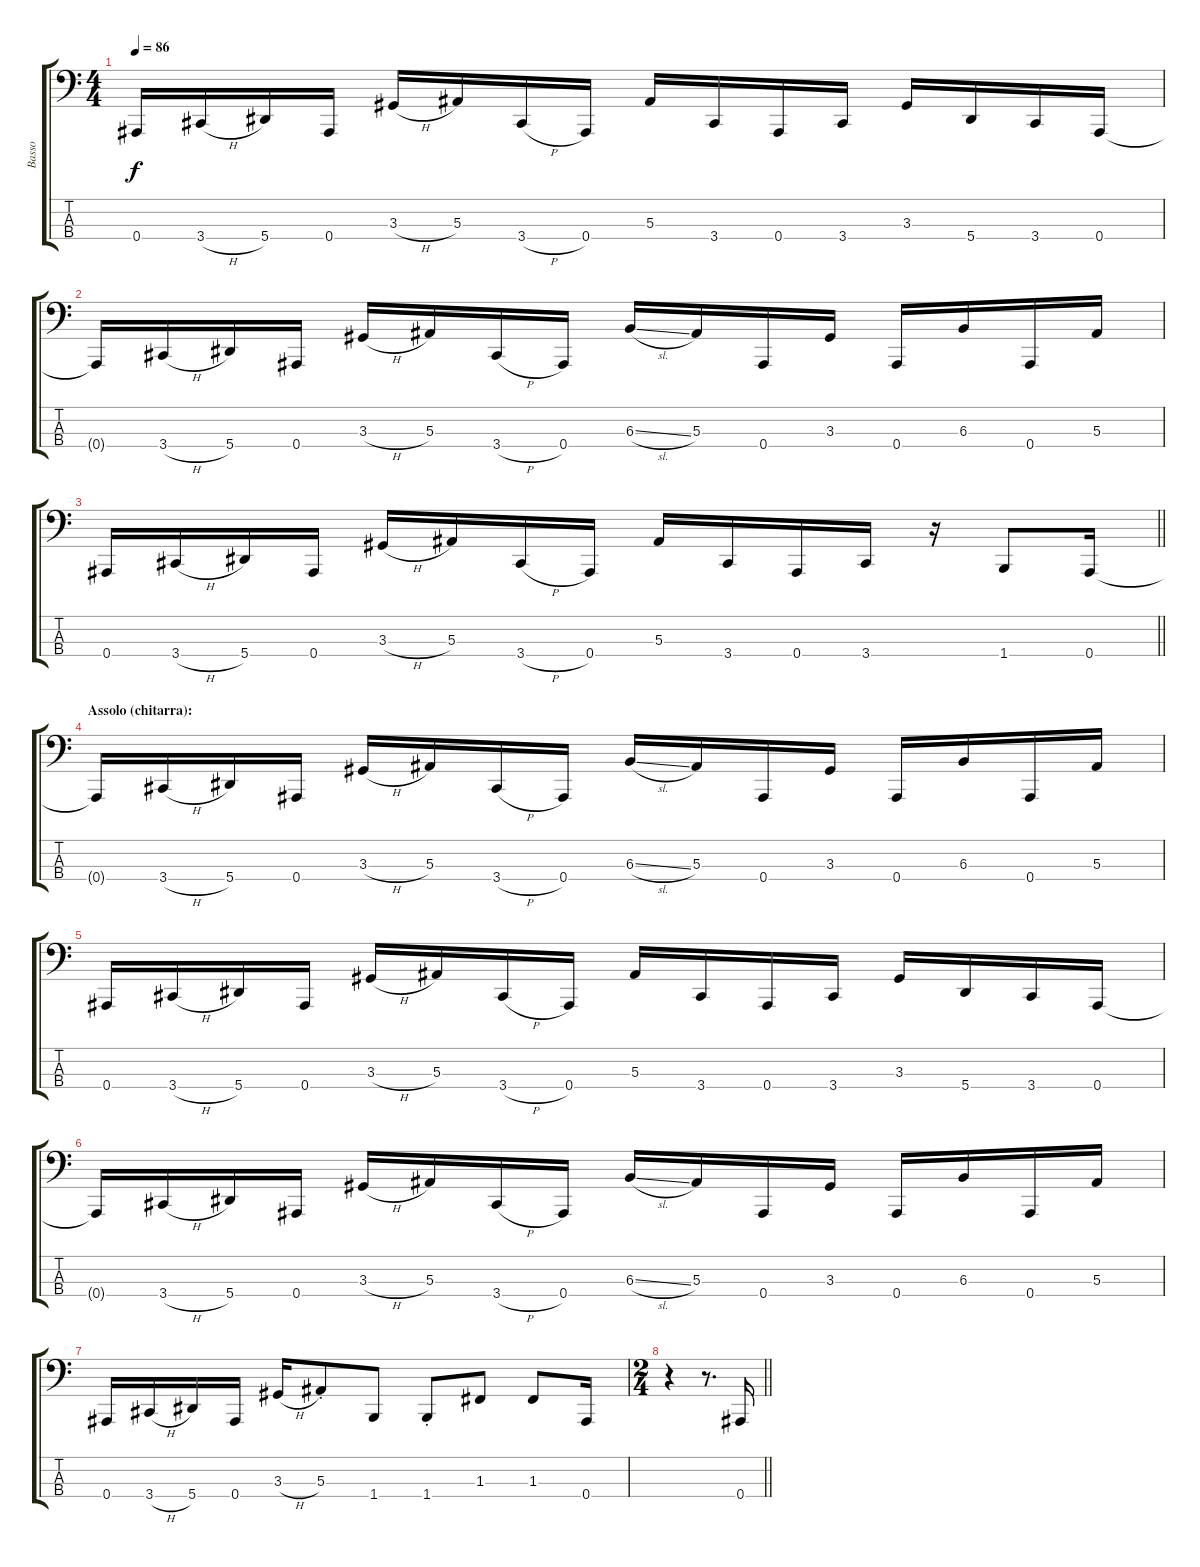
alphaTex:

\track ("Basso" "Basso") {instrument electricbasspick}
\staff {score tabs}
\tuning (Eb2 Bb1 F1 Bb0) {hide}
\ts (4 4)
\tempo 86
\clef f4
\ks c
0.4.16{dy f} 3.4{h}.16 5.4.16 0.4.16 3.3{h}.16 5.3.16 3.4{h}.16 0.4.16 5.3.16 3.4.16 0.4.16 3.4.16 3.3.16 5.4.16 3.4.16 0.4.16 |
0.4{t}.16 3.4{h}.16 5.4.16 0.4.16 3.3{h}.16 5.3.16 3.4{h}.16 0.4.16 6.3{sl}.16 5.3.16 0.4.16 3.3.16 0.4.16 6.3.16 0.4.16 5.3.16 |
\barLineRight lightlight
0.4.16 3.4{h}.16 5.4.16 0.4.16 3.3{h}.16 5.3.16 3.4{h}.16 0.4.16 5.3.16 3.4.16 0.4.16 3.4.16 r.16 1.4.8 0.4.16 |
\section ("" "Assolo (chitarra):")
0.4{t}.16 3.4{h}.16 5.4.16 0.4.16 3.3{h}.16 5.3.16 3.4{h}.16 0.4.16 6.3{sl}.16 5.3.16 0.4.16 3.3.16 0.4.16 6.3.16 0.4.16 5.3.16 |
0.4.16 3.4{h}.16 5.4.16 0.4.16 3.3{h}.16 5.3.16 3.4{h}.16 0.4.16 5.3.16 3.4.16 0.4.16 3.4.16 3.3.16 5.4.16 3.4.16 0.4.16 |
0.4{t}.16 3.4{h}.16 5.4.16 0.4.16 3.3{h}.16 5.3.16 3.4{h}.16 0.4.16 6.3{sl}.16 5.3.16 0.4.16 3.3.16 0.4.16 6.3.16 0.4.16 5.3.16 |
0.4.16 3.4{h}.16 5.4.16 0.4.16 3.3{h}.16 5.3{st}.8 1.4.8 1.4{st}.8 1.3.8 1.3.8 0.4.16 |
\ts (2 4)
\barLineRight lightlight
r.4 r.8{d} 0.4.16
